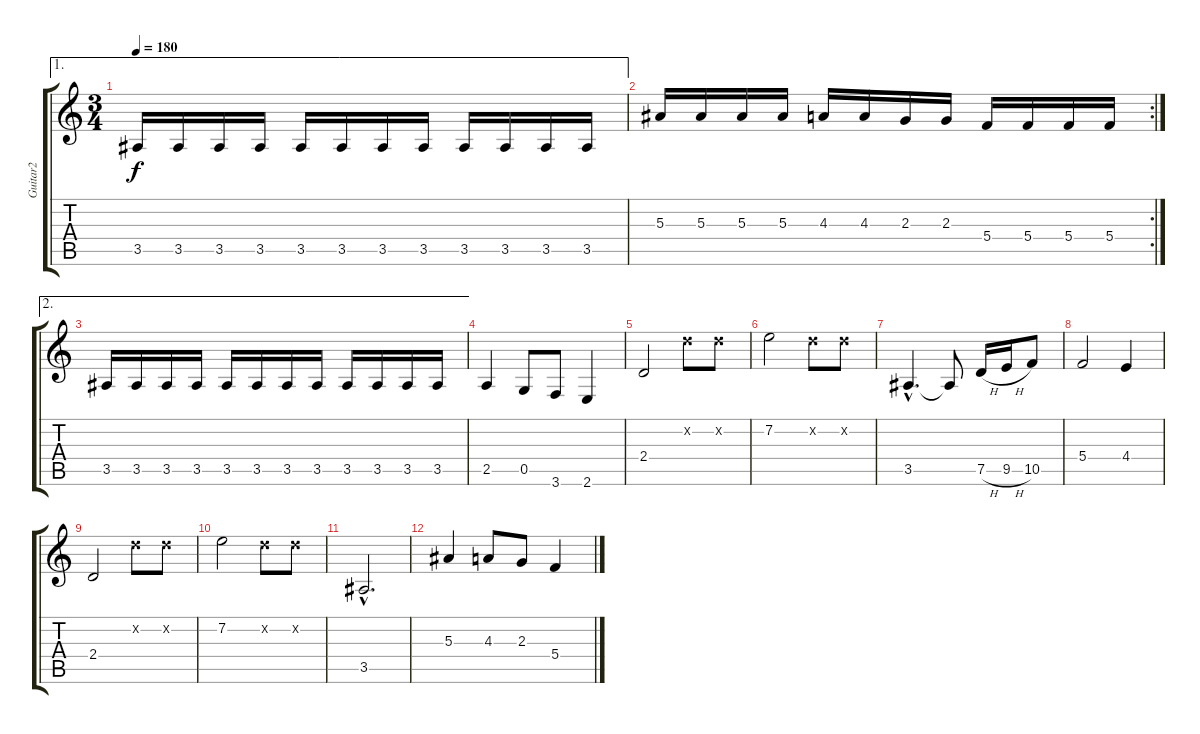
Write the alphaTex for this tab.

\track ("Guitar2" "Guitar2") {instrument distortionguitar}
\staff {score tabs}
\tuning (D4 A3 F3 C3 G2 D2) {hide}
\ae 1
\ts (3 4)
\tempo 180
\clef g2
\ks c
3.5.16{dy f} 3.5.16 3.5.16 3.5.16 3.5.16 3.5.16 3.5.16 3.5.16 3.5.16 3.5.16 3.5.16 3.5.16 |
\rc 2
5.3.16 5.3.16 5.3.16 5.3.16 4.3.16 4.3.16 2.3.16 2.3.16 5.4.16 5.4.16 5.4.16 5.4.16 |
\ae 2
3.5.16 3.5.16 3.5.16 3.5.16 3.5.16 3.5.16 3.5.16 3.5.16 3.5.16 3.5.16 3.5.16 3.5.16 |
2.5.4 0.5.8 3.6.8 2.6.4 |
2.4.2 5.2{x}.8 5.2{x}.8 |
7.2.2 5.2{x}.8 5.2{x}.8 |
3.5{hac}.4{d} 3.5{t}.8 7.5{h}.16 9.5{h}.16 10.5.8 |
5.4.2 4.4.4 |
2.4.2 5.2{x}.8 5.2{x}.8 |
7.2.2 5.2{x}.8 5.2{x}.8 |
3.5{hac}.2{d} |
5.3.4 4.3.8 2.3.8 5.4.4
